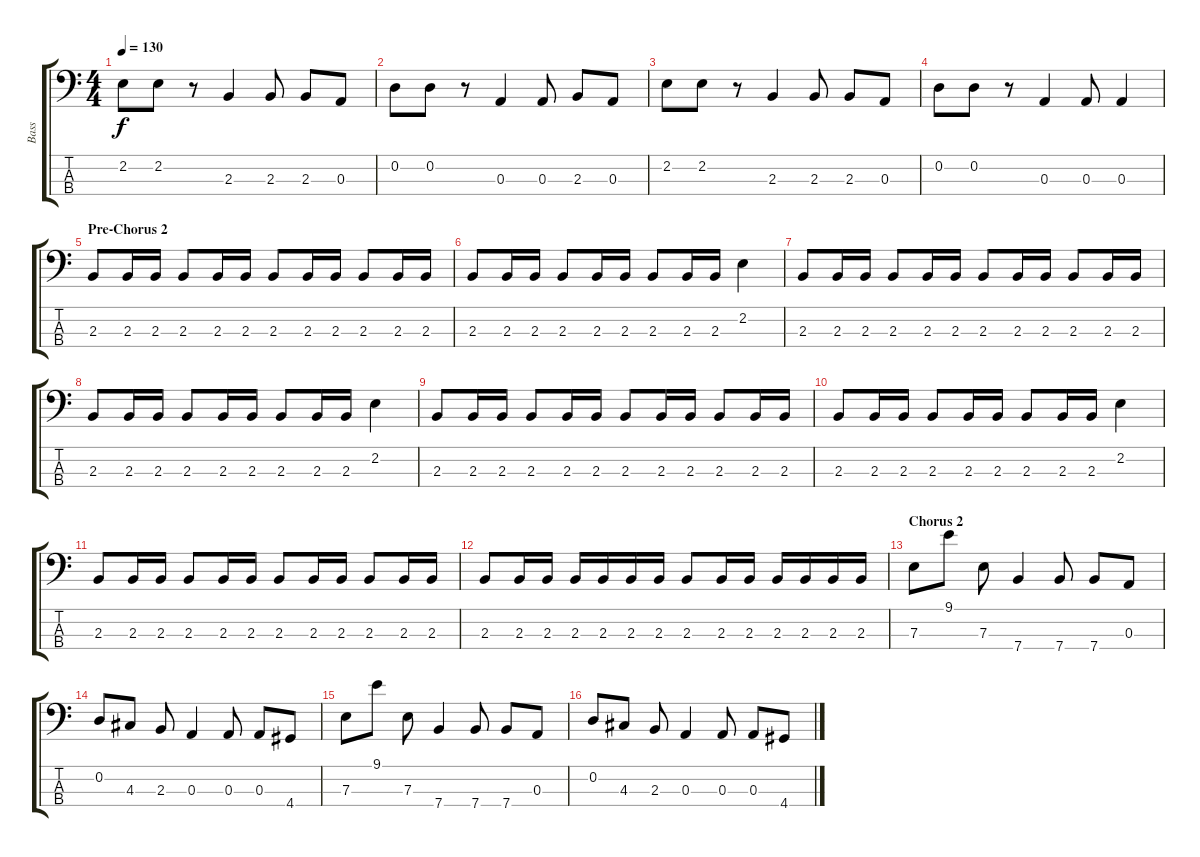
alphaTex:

\track ("Bass" "Bass") {instrument electricbassfinger}
\staff {score tabs}
\tuning (G2 D2 A1 E1) {hide}
\ts (4 4)
\tempo 130
\clef f4
\ks c
2.2.8{dy f} 2.2.8 r.8 2.3.4 2.3.8 2.3.8 0.3.8 |
0.2.8 0.2.8 r.8 0.3.4 0.3.8 2.3.8 0.3.8 |
2.2.8 2.2.8 r.8 2.3.4 2.3.8 2.3.8 0.3.8 |
0.2.8 0.2.8 r.8 0.3.4 0.3.8 0.3.4 |
\section ("" "Pre-Chorus 2")
2.3.8 2.3.16 2.3.16 2.3.8 2.3.16 2.3.16 2.3.8 2.3.16 2.3.16 2.3.8 2.3.16 2.3.16 |
2.3.8 2.3.16 2.3.16 2.3.8 2.3.16 2.3.16 2.3.8 2.3.16 2.3.16 2.2.4 |
2.3.8 2.3.16 2.3.16 2.3.8 2.3.16 2.3.16 2.3.8 2.3.16 2.3.16 2.3.8 2.3.16 2.3.16 |
2.3.8 2.3.16 2.3.16 2.3.8 2.3.16 2.3.16 2.3.8 2.3.16 2.3.16 2.2.4 |
2.3.8 2.3.16 2.3.16 2.3.8 2.3.16 2.3.16 2.3.8 2.3.16 2.3.16 2.3.8 2.3.16 2.3.16 |
2.3.8 2.3.16 2.3.16 2.3.8 2.3.16 2.3.16 2.3.8 2.3.16 2.3.16 2.2.4 |
2.3.8 2.3.16 2.3.16 2.3.8 2.3.16 2.3.16 2.3.8 2.3.16 2.3.16 2.3.8 2.3.16 2.3.16 |
2.3.8 2.3.16 2.3.16 2.3.16 2.3.16 2.3.16 2.3.16 2.3.8 2.3.16 2.3.16 2.3.16 2.3.16 2.3.16 2.3.16 |
\section ("" "Chorus 2")
7.3.8 9.1.8 7.3.8 7.4.4 7.4.8 7.4.8 0.3.8 |
0.2.8 4.3.8 2.3.8 0.3.4 0.3.8 0.3.8 4.4.8 |
7.3.8 9.1.8 7.3.8 7.4.4 7.4.8 7.4.8 0.3.8 |
0.2.8 4.3.8 2.3.8 0.3.4 0.3.8 0.3.8 4.4.8
